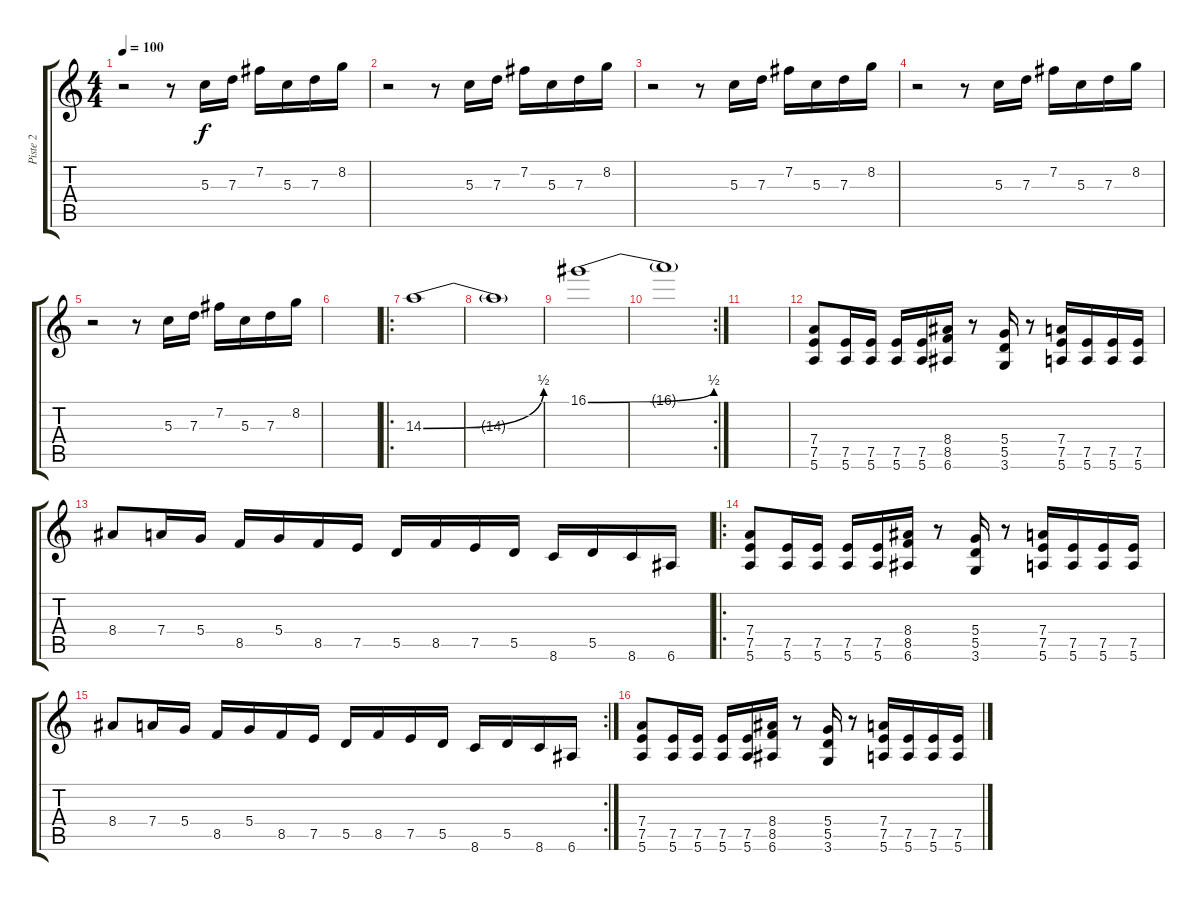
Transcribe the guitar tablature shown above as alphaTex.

\track ("Piste 2" "Piste 2") {instrument overdrivenguitar}
\staff {score tabs}
\tuning (E4 B3 G3 D3 A2 E2) {hide}
\ts (4 4)
\tempo 100
\clef g2
\ks c
r.2{dy f} r.8 5.3.16 7.3.16 7.2.16 5.3.16 7.3.16 8.2.16 |
r.2 r.8 5.3.16 7.3.16 7.2.16 5.3.16 7.3.16 8.2.16 |
r.2 r.8 5.3.16 7.3.16 7.2.16 5.3.16 7.3.16 8.2.16 |
r.2 r.8 5.3.16 7.3.16 7.2.16 5.3.16 7.3.16 8.2.16 |
r.2 r.8 5.3.16 7.3.16 7.2.16 5.3.16 7.3.16 8.2.16 |
|
\ro
14.3{be (bend 0 0 60 2)}.1{volume 16} |
14.3{t}.1 |
16.1{be (bend 0 0 60 2)}.1 |
\rc 2
16.1{t}.1 |
|
(7.4 7.5 5.6).8{volume 12} (7.5 5.6).16 (7.5 5.6).16 (7.5 5.6).16 (7.5 5.6).16 (8.4 8.5 6.6).16 r.8 (5.4 5.5 3.6).16 r.8 (7.4 7.5 5.6).16 (7.5 5.6).16 (7.5 5.6).16 (7.5 5.6).16 |
8.4.8 7.4.16 5.4.16 8.5.16 5.4.16 8.5.16 7.5.16 5.5.16 8.5.16 7.5.16 5.5.16 8.6.16 5.5.16 8.6.16 6.6.16 |
\ro
(7.4 7.5 5.6).8 (7.5 5.6).16 (7.5 5.6).16 (7.5 5.6).16 (7.5 5.6).16 (8.4 8.5 6.6).16 r.8 (5.4 5.5 3.6).16 r.8 (7.4 7.5 5.6).16 (7.5 5.6).16 (7.5 5.6).16 (7.5 5.6).16 |
\rc 2
8.4.8 7.4.16 5.4.16 8.5.16 5.4.16 8.5.16 7.5.16 5.5.16 8.5.16 7.5.16 5.5.16 8.6.16 5.5.16 8.6.16 6.6.16 |
(7.4 7.5 5.6).8 (7.5 5.6).16 (7.5 5.6).16 (7.5 5.6).16 (7.5 5.6).16 (8.4 8.5 6.6).16 r.8 (5.4 5.5 3.6).16 r.8 (7.4 7.5 5.6).16 (7.5 5.6).16 (7.5 5.6).16 (7.5 5.6).16
